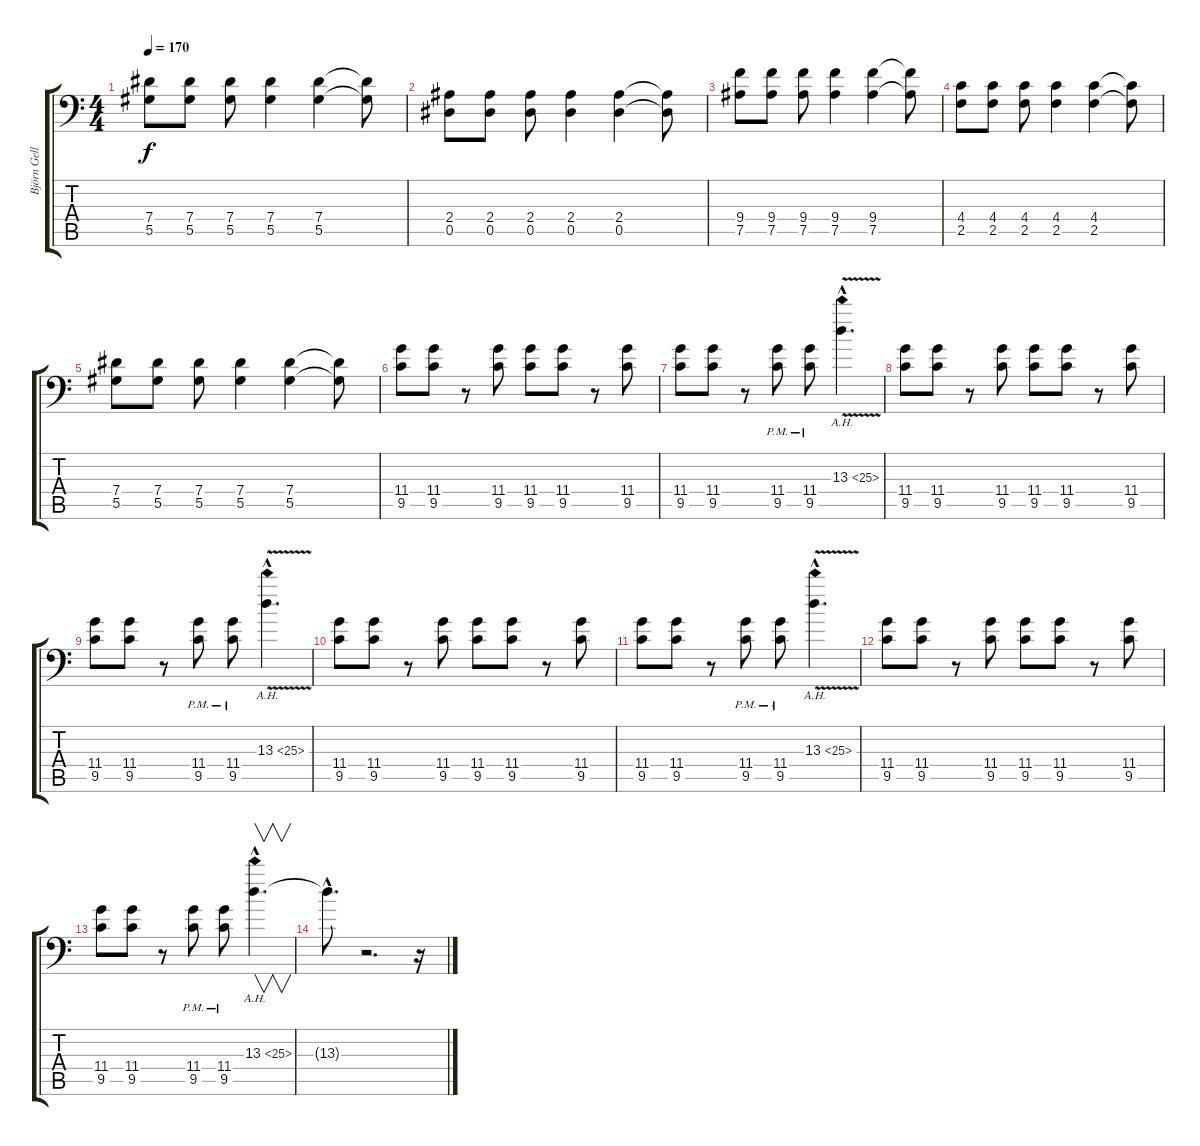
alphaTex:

\track ("Björn Gellotte" "Björn Gell") {instrument distortionguitar}
\staff {score tabs}
\tuning (Bb3 F3 Db3 Ab2 Eb2 Bb1) {hide}
\ts (4 4)
\tempo 170
\clef f4
\ks c
(7.4 5.5).8{dy f} (7.4 5.5).8 (7.4 5.5).8 (7.4 5.5).4 (7.4 5.5).4 (7.4{t} 5.5{t}).8 |
(2.4 0.5).8 (2.4 0.5).8 (2.4 0.5).8 (2.4 0.5).4 (2.4 0.5).4 (2.4{t} 0.5{t}).8 |
(9.4 7.5).8 (9.4 7.5).8 (9.4 7.5).8 (9.4 7.5).4 (9.4 7.5).4 (9.4{t} 7.5{t}).8 |
(4.4 2.5).8 (4.4 2.5).8 (4.4 2.5).8 (4.4 2.5).4 (4.4 2.5).4 (4.4{t} 2.5{t}).8 |
(7.4 5.5).8 (7.4 5.5).8 (7.4 5.5).8 (7.4 5.5).4 (7.4 5.5).4 (7.4{t} 5.5{t}).8 |
(11.4 9.5).8 (11.4 9.5).8 r.8 (11.4 9.5).8 (11.4 9.5).8 (11.4 9.5).8 r.8 (11.4 9.5).8 |
(11.4 9.5).8 (11.4 9.5).8 r.8 (11.4{pm} 9.5{pm}).8 (11.4{pm} 9.5{pm}).8 13.3{ah 12 v hac}.4{d} |
(11.4 9.5).8 (11.4 9.5).8 r.8 (11.4 9.5).8 (11.4 9.5).8 (11.4 9.5).8 r.8 (11.4 9.5).8 |
(11.4 9.5).8 (11.4 9.5).8 r.8 (11.4{pm} 9.5{pm}).8 (11.4{pm} 9.5{pm}).8 13.3{ah 12 v hac}.4{d} |
(11.4 9.5).8 (11.4 9.5).8 r.8 (11.4 9.5).8 (11.4 9.5).8 (11.4 9.5).8 r.8 (11.4 9.5).8 |
(11.4 9.5).8 (11.4 9.5).8 r.8 (11.4{pm} 9.5{pm}).8 (11.4{pm} 9.5{pm}).8 13.3{ah 12 v hac}.4{d} |
(11.4 9.5).8 (11.4 9.5).8 r.8 (11.4 9.5).8 (11.4 9.5).8 (11.4 9.5).8 r.8 (11.4 9.5).8 |
(11.4 9.5).8 (11.4 9.5).8 r.8 (11.4{pm} 9.5{pm}).8 (11.4{pm} 9.5{pm}).8 13.3{ah 12 hac}.4{v d} |
13.3{hac t}.8{d} r.2{d} r.16
